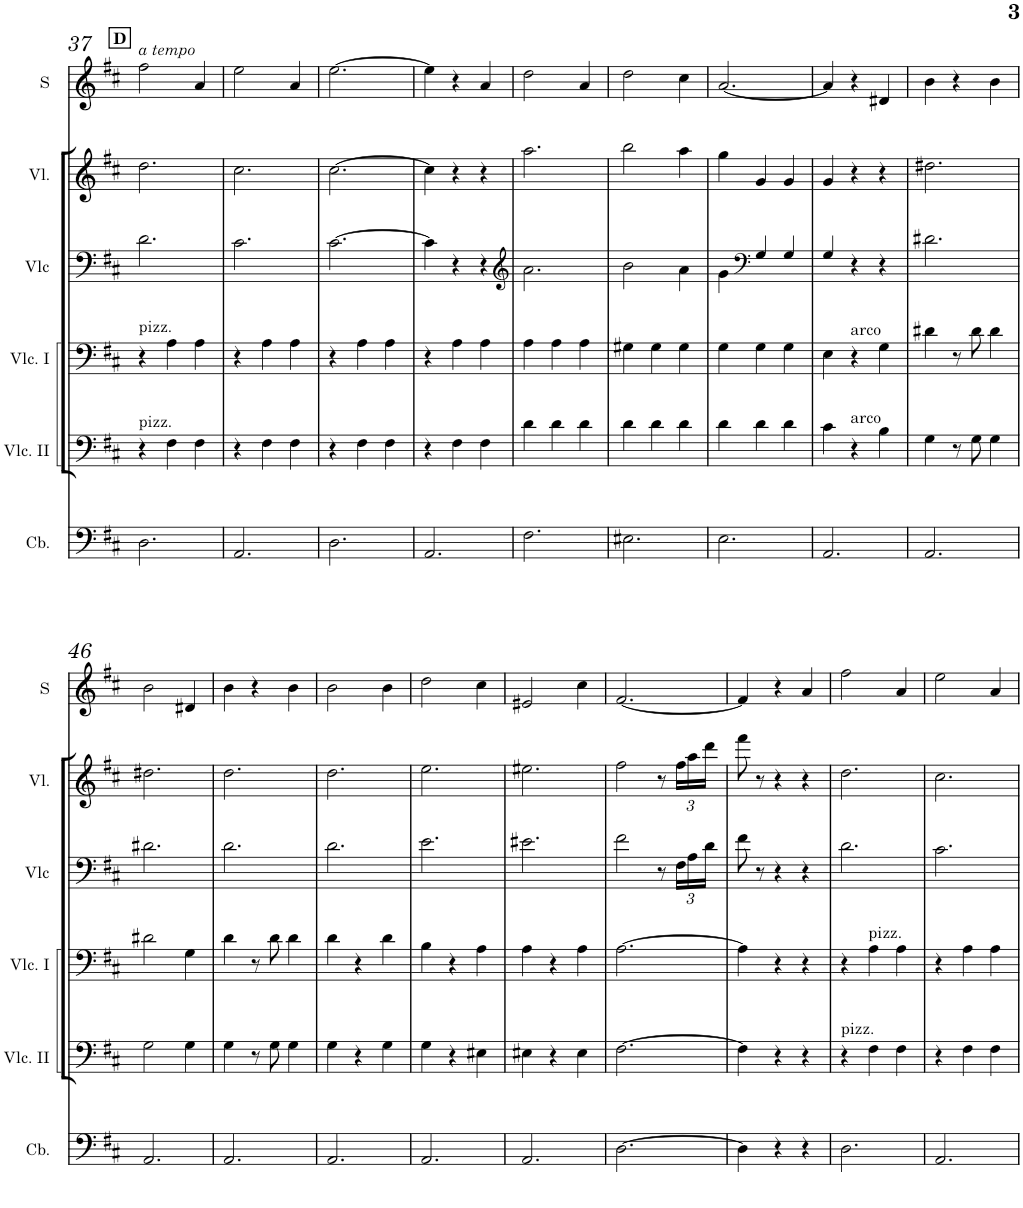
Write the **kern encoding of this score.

**kern	**kern	**kern	**kern	**kern	**kern
*part6	*part5	*part4	*part3	*part2	*part1
*staff6	*staff5	*staff4	*staff3	*staff2	*staff1
*I"Contrebasse	*I"Violoncelle II	*I"Violoncelle I	*I"Violoncelle	*I"Violon	*I"Soprano
*I'Cb.	*I'Vlc. II	*I'Vlc. I	*I'Vlc	*I'Vl.	*I'S
!!LO:PB:g=z
*clefF4	*clefF4	*clefF4	*clefF4	*clefG2	*clefG2
*Trd7c12	*	*	*	*	*
*k[f#c#]	*k[f#c#]	*k[f#c#]	*k[f#c#]	*k[f#c#]	*k[f#c#]
*D:	*D:	*D:	*D:	*D:	*D:
*M3/4	*M3/4	*M3/4	*M3/4	*M3/4	*M3/4
!!LO:REH:place=s1:a:B:cj:t=D
=37	=37	=37	=37	=37	=37
!	!	!	!	!	!LO:TX:a:i:t=a tempo
!	!	!LO:TX:a:t=pizz.	!	!	!
!	!LO:TX:a:t=pizz.	!	!	!	!
2.D\	4r	4r	2.d\	2.dd\	2ff#\
.	4F#\	4A\	.	.	.
.	4F#\	4A\	.	.	4a/
=38	=38	=38	=38	=38	=38
2.AA/	4r	4r	2.c#\	2.cc#\	2ee\
.	4F#\	4A\	.	.	.
.	4F#\	4A\	.	.	4a/
=39	=39	=39	=39	=39	=39
2.D\	4r	4r	[2.c#\	[2.cc#\	[2.ee\
.	4F#\	4A\	.	.	.
.	4F#\	4A\	.	.	.
=40	=40	=40	=40	=40	=40
2.AA/	4r	4r	4c#\]	4cc#\]	4ee\]
.	4F#\	4A\	4r	4r	4r
.	4F#\	4A\	4r	4r	4a/
=41	=41	=41	=41	=41	=41
*	*	*	*clefG2	*	*
2.F#\	4d\	4A\	2.a\	2.aa\	2dd\
.	4d\	4A\	.	.	.
.	4d\	4A\	.	.	4a/
=42	=42	=42	=42	=42	=42
2.E#X\	4d\	4G#X\	2b\	2bb\	2dd\
.	4d\	4G#\	.	.	.
.	4d\	4G#\	4a\	4aa\	4cc#\
=43	=43	=43	=43	=43	=43
2.E\	4d\	4G\	4g\	4gg\	[2.a/
*	*	*	*clefF4	*	*
.	4d\	4G\	4G/	4g/	.
.	4d\	4G\	4G/	4g/	.
=44	=44	=44	=44	=44	=44
2.AA/	4c#\	4E\	4G/	4g/	4a/]
!	!	!LO:TX:a:t=arco	!	!	!
!	!LO:TX:a:t=arco	!	!	!	!
.	4r	4r	4r	4r	4r
.	4B\	4G\	4r	4r	4d#X/
=45	=45	=45	=45	=45	=45
2.AA/	4G\	4d#X\	2.d#X\	2.dd#X\	4b\
.	8r	8r	.	.	4r
.	8G\	8d#\	.	.	.
.	4G\	4d#\	.	.	4b\
!!LO:LB:g=z
=46	=46	=46	=46	=46	=46
2.AA/	2G\	2d#X\	2.d#X\	2.dd#X\	2b\
.	4G\	4G\	.	.	4d#X/
=47	=47	=47	=47	=47	=47
2.AA/	4G\	4d\	2.d\	2.dd\	4b\
.	8r	8r	.	.	4r
.	8G\	8d\	.	.	.
.	4G\	4d\	.	.	4b\
=48	=48	=48	=48	=48	=48
2.AA/	4G\	4d\	2.d\	2.dd\	2b\
.	4r	4r	.	.	.
.	4G\	4d\	.	.	4b\
=49	=49	=49	=49	=49	=49
2.AA/	4G\	4B\	2.e\	2.ee\	2dd\
.	4r	4r	.	.	.
.	4E#X\	4A\	.	.	4cc#\
=50	=50	=50	=50	=50	=50
2.AA/	4E#X\	4A\	2.e#X\	2.ee#X\	2e#X/
.	4r	4r	.	.	.
.	4E#\	4A\	.	.	4cc#\
=51	=51	=51	=51	=51	=51
[2.D\	[2.F#\	[2.A\	2f#\	2ff#\	[2.f#/
.	.	.	8r	8r	.
*	*	*	*Xbrackettup	*Xbrackettup	*
.	.	.	24F#\LL	24ff#\LL	.
.	.	.	24A\	24aa\	.
.	.	.	24d\JJ	24ddd\JJ	.
=52	=52	=52	=52	=52	=52
4D\]	4F#\]	4A\]	8f#\	8fff#\	4f#/]
.	.	.	8r	8r	.
4r	4r	4r	4r	4r	4r
4r	4r	4r	4r	4r	4a/
=53	=53	=53	=53	=53	=53
!	!LO:TX:a:t=pizz.	!	!	!	!
2.D\	4r	4r	2.d\	2.dd\	2ff#\
!	!	!LO:TX:a:t=pizz.	!	!	!
.	4F#\	4A\	.	.	.
.	4F#\	4A\	.	.	4a/
=54	=54	=54	=54	=54	=54
2.AA/	4r	4r	2.c#\	2.cc#\	2ee\
.	4F#\	4A\	.	.	.
.	4F#\	4A\	.	.	4a/
=	=	=	=	=	=
*-	*-	*-	*-	*-	*-
